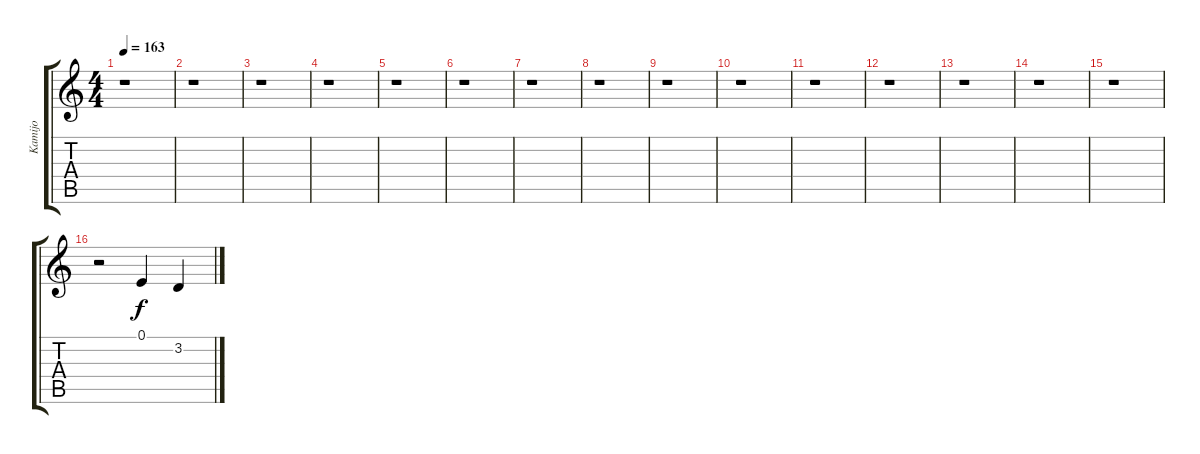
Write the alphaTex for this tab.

\track ("Kamijo" "Kamijo") {instrument englishhorn}
\staff {score tabs}
\tuning (E4 B3 G3 D3 A2 E2) {hide}
\ts (4 4)
\tempo 163
\clef g2
\ks c
r.1{dy f} |
r.1 |
r.1 |
r.1 |
r.1 |
r.1 |
r.1 |
r.1 |
r.1 |
r.1 |
r.1 |
r.1 |
r.1 |
r.1 |
r.1 |
r.2 0.1.4 3.2.4
